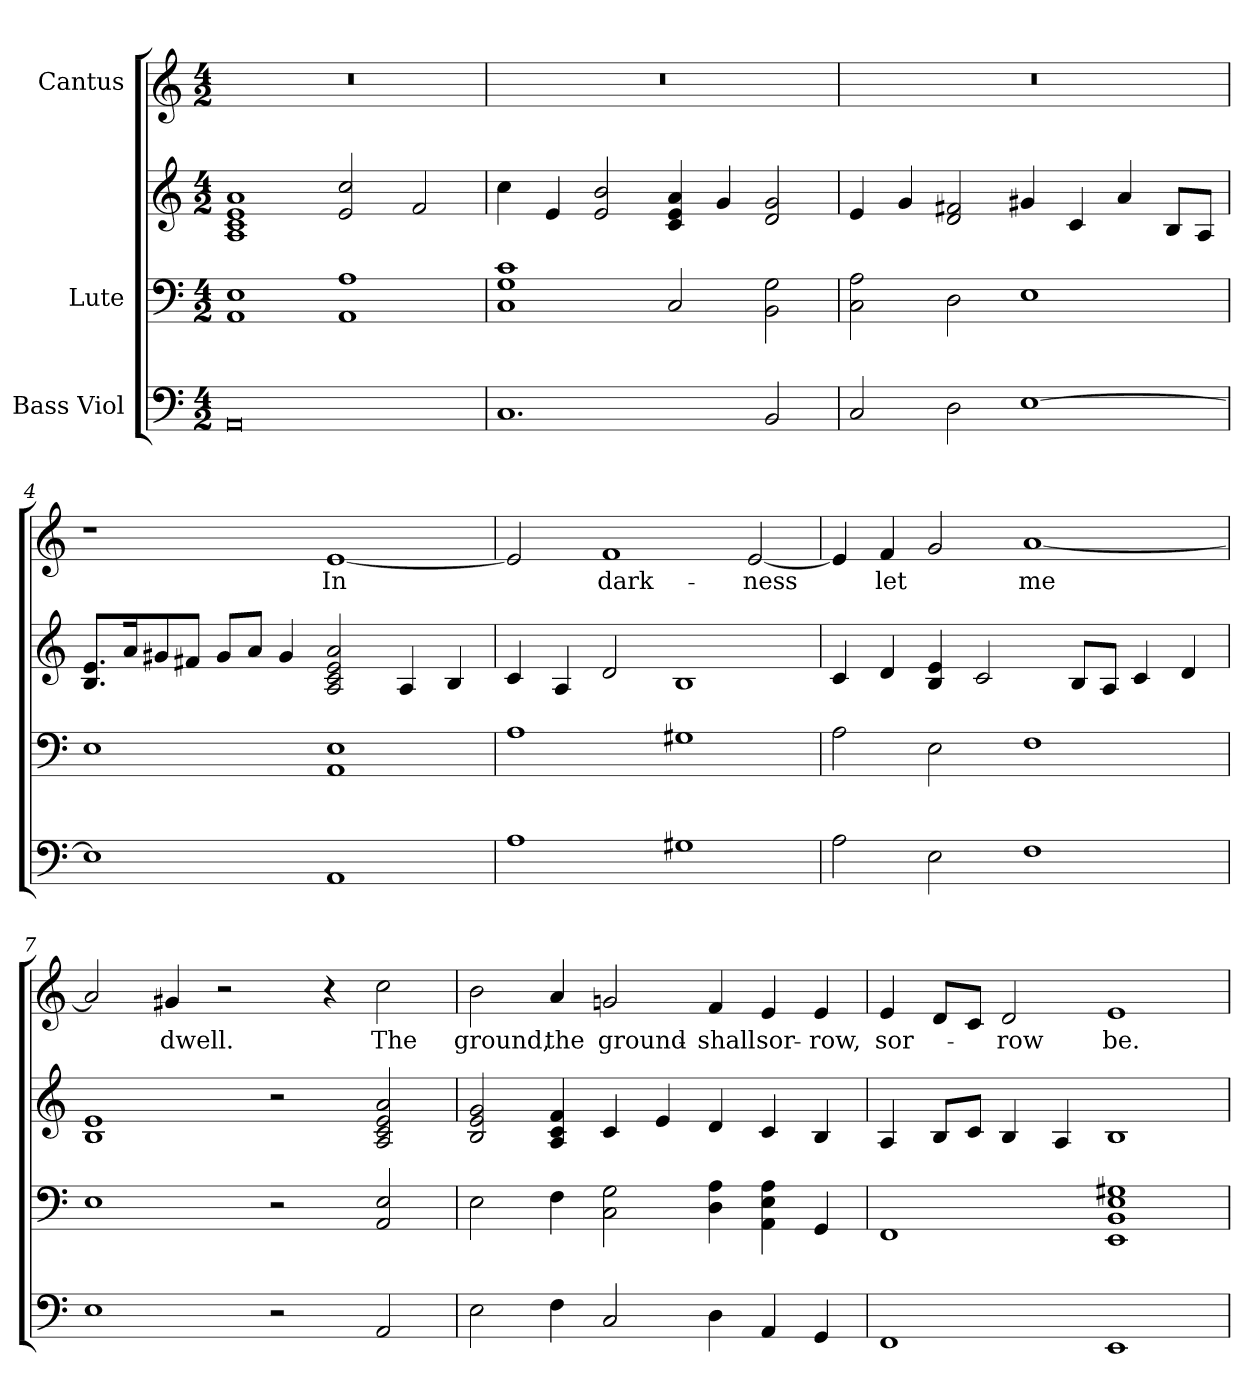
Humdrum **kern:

**kern	**kern	**kern	**kern	**text
*part3	*part2	*part2	*part1	*part1
*staff4	*staff3	*staff2	*staff1	*staff1
*I"Bass Viol	*I"Lute	*	*I"Cantus	*
*clefF4	*clefF4	*clefG2	*clefG2	*
*k[]	*k[]	*k[]	*k[]	*
*C:	*C:	*C:	*C:	*
*M4/2	*M4/2	*M4/2	*M4/2	*
=1	=1	=1	=1	=1
0AA	1AA 1E	1A 1c 1e 1a	0r	.
.	1AA 1A	2e/ 2cc/	.	.
.	.	2f/	.	.
=2	=2	=2	=2	=2
1.C	1C 1G 1c	4cc\	0r	.
.	.	4e/	.	.
.	.	2e/ 2b/	.	.
.	2C/	4c/ 4e/ 4a/	.	.
.	.	4g/	.	.
2BB/	2BB\ 2G\	2d/ 2g/	.	.
=3	=3	=3	=3	=3
2C/	2C\ 2A\	4e/	0r	.
.	.	4g/	.	.
2D\	2D\	2d/ 2f#X/	.	.
[1E	1E	4g#X/	.	.
.	.	4c/	.	.
.	.	4a/	.	.
.	.	8B/L	.	.
.	.	8A/J	.	.
!!LO:LB:g=z
=4	=4	=4	=4	=4
1E]	1E	8.B/ 8.e/L	1r	.
.	.	16a/k	.	.
.	.	8g#X/	.	.
.	.	8f#X/J	.	.
.	.	8g#/L	.	.
.	.	8a/J	.	.
.	.	4g#/	.	.
1AA	1AA 1E	2A/ 2c/ 2e/ 2a/	[1e	In
.	.	4A/	.	.
.	.	4B/	.	.
=5	=5	=5	=5	=5
1A	1A	4c/	2e/]	.
.	.	4A/	.	.
.	.	2d/	1f	dark-
1G#X	1G#X	1B	.	.
.	.	.	[2e/	-ness
=6	=6	=6	=6	=6
2A\	2A\	4c/	4e/]	.
.	.	4d/	4f/	let
2E\	2E\	4B/ 4e/	2g/	.
.	.	2c/	.	.
1F	1F	.	[1a	me
.	.	8B/L	.	.
.	.	8A/J	.	.
.	.	4c/	.	.
.	.	4d/	.	.
!!LO:PB:g=z
=7	=7	=7	=7	=7
1E	1E	1B 1e	2a/]	.
.	.	.	4g#X/	dwell.
.	.	.	2r	.
2r	2r	2r	.	.
.	.	.	4r	.
2AA/	2AA/ 2E/	2A/ 2c/ 2e/ 2a/	2cc\	The
=8	=8	=8	=8	=8
2E\	2E\	2B/ 2e/ 2g/	2b\	ground,
4F\	4F\	4A/ 4c/ 4f/	4a/	the
2C/	2C\ 2G\	4c/	2gn/	ground-
.	.	4e/	.	.
4D\	4D\ 4A\	4d/	4f/	-shall
4AA/	4AA\ 4E\ 4A\	4c/	4e/	sor-
4GG/	4GG/	4B/	4e/	-row,
=9	=9	=9	=9	=9
1FF	1FF	4A/	4e/	sor-
.	.	8B/L	8d/L	.
.	.	8c/J	8c/J	.
.	.	4B/	2d/	-row
.	.	4A/	.	.
1EE	1EE 1BB 1E 1G#X	1B	1e	be.
=	=	=	=	=
*-	*-	*-	*-	*-
